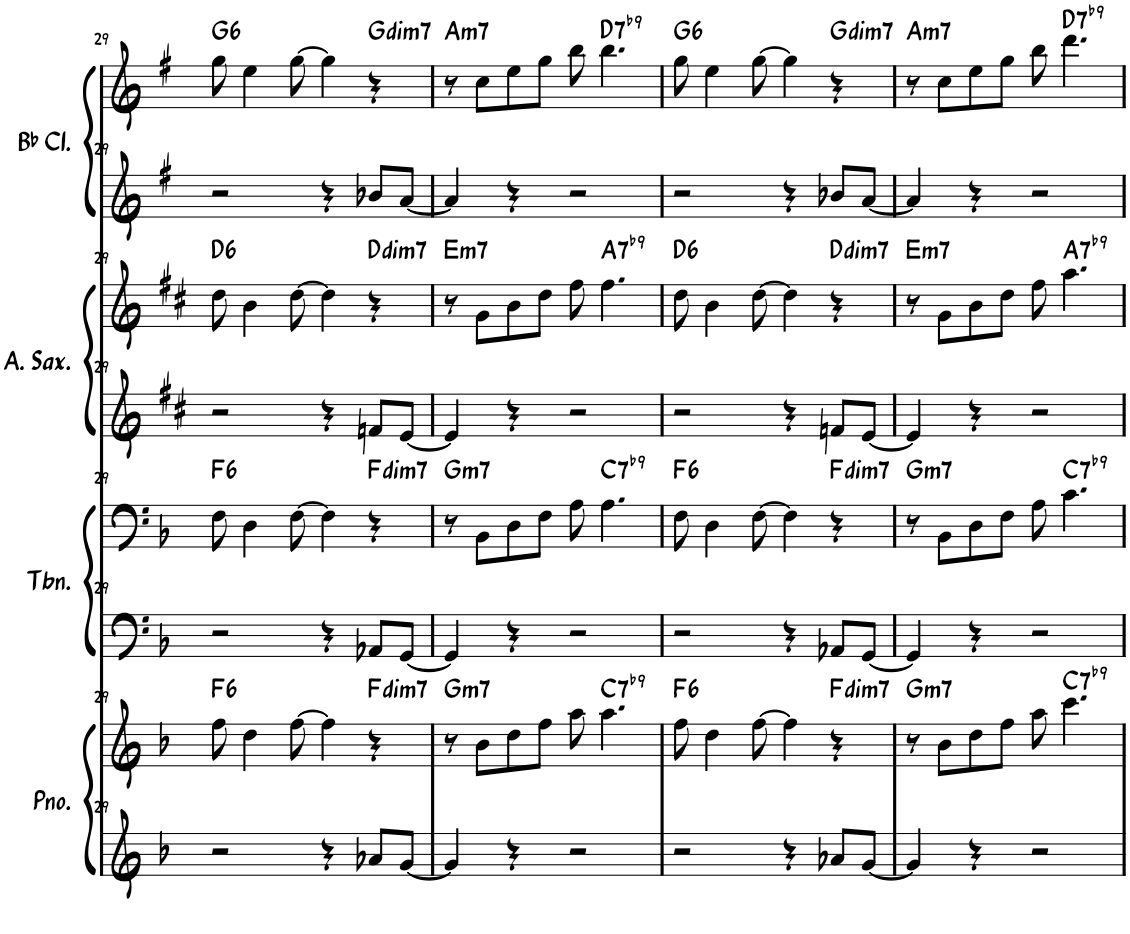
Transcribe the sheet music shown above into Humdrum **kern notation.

**kern	**kern	**harte	**kern	**kern	**harte	**kern	**kern	**harte	**kern	**kern	**harte
*part4	*part4	*part4	*part3	*part3	*part3	*part2	*part2	*part2	*part1	*part1	*part1
*staff8	*staff7	*	*staff6	*staff5	*	*staff4	*staff3	*	*staff2	*staff1	*
*I"钢琴	*	*	*I"长号	*	*	*I"中音萨克斯	*	*	*I"降B调单簧管	*	*
!!LO:PB:g=z
*clefG2	*clefG2	*	*clefF4	*clefF4	*	*clefG2	*clefG2	*	*clefG2	*clefG2	*
*	*	*	*	*	*	*Trd5c9	*Trd5c9	*	*Trd1c2	*Trd1c2	*
*k[b-]	*k[b-]	*	*k[b-]	*k[b-]	*	*k[f#c#]	*k[f#c#]	*	*k[f#]	*k[f#]	*
*M4/4	*M4/4	*	*M4/4	*M4/4	*	*M4/4	*M4/4	*	*M4/4	*M4/4	*
=29	=29	=29	=29	=29	=29	=29	=29	=29	=29	=29	=29
!	!	!LO:H:kt=6	!	!	!LO:H:kt=6	!	!	!LO:H:kt=6	!	!	!LO:H:kt=6
2r	8ff\	F:maj6	2r	8F\	F:maj6	2r	8dd\	D:maj6	2r	8gg\	G:maj6
.	4dd\	.	.	4D\	.	.	4b\	.	.	4ee\	.
.	[8ff\	.	.	[8F\	.	.	[8dd\	.	.	[8gg\	.
4r	4ff\]	.	4r	4F\]	.	4r	4dd\]	.	4r	4gg\]	.
!	!	!LO:H:kt=dim7	!	!	!LO:H:kt=dim7	!	!	!LO:H:kt=dim7	!	!	!LO:H:kt=dim7
8a-X/L	4r	F:dim7	8AA-X/L	4r	F:dim7	8fn/L	4r	D:dim7	8b-X/L	4r	G:dim7
[8g/J	.	.	[8GG/J	.	.	[8e/J	.	.	[8a/J	.	.
=30	=30	=30	=30	=30	=30	=30	=30	=30	=30	=30	=30
!	!	!LO:H:kt=m7	!	!	!LO:H:kt=m7	!	!	!LO:H:kt=m7	!	!	!LO:H:kt=m7
4g/]	8r	G:min7	4GG/]	8r	G:min7	4e/]	8r	E:min7	4a/]	8r	A:min7
.	8b-\L	.	.	8BB-\L	.	.	8g\L	.	.	8cc\L	.
4r	8dd\	.	4r	8D\	.	4r	8b\	.	4r	8ee\	.
.	8ff\J	.	.	8F\J	.	.	8dd\J	.	.	8gg\J	.
2r	8aa\	.	2r	8A\	.	2r	8ff#\	.	2r	8bbn\	.
!	!	!LO:H:kt=7	!	!	!LO:H:kt=7	!	!	!LO:H:kt=7	!	!	!LO:H:kt=7
.	4.aa\	C:7(b9)	.	4.A\	C:7(b9)	.	4.ff#\	A:7(b9)	.	4.bb\	D:7(b9)
=31	=31	=31	=31	=31	=31	=31	=31	=31	=31	=31	=31
!	!	!LO:H:kt=6	!	!	!LO:H:kt=6	!	!	!LO:H:kt=6	!	!	!LO:H:kt=6
2r	8ff\	F:maj6	2r	8F\	F:maj6	2r	8dd\	D:maj6	2r	8gg\	G:maj6
.	4dd\	.	.	4D\	.	.	4b\	.	.	4ee\	.
.	[8ff\	.	.	[8F\	.	.	[8dd\	.	.	[8gg\	.
4r	4ff\]	.	4r	4F\]	.	4r	4dd\]	.	4r	4gg\]	.
!	!	!LO:H:kt=dim7	!	!	!LO:H:kt=dim7	!	!	!LO:H:kt=dim7	!	!	!LO:H:kt=dim7
8a-X/L	4r	F:dim7	8AA-X/L	4r	F:dim7	8fn/L	4r	D:dim7	8b-X/L	4r	G:dim7
[8g/J	.	.	[8GG/J	.	.	[8e/J	.	.	[8a/J	.	.
=32	=32	=32	=32	=32	=32	=32	=32	=32	=32	=32	=32
!	!	!LO:H:kt=m7	!	!	!LO:H:kt=m7	!	!	!LO:H:kt=m7	!	!	!LO:H:kt=m7
4g/]	8r	G:min7	4GG/]	8r	G:min7	4e/]	8r	E:min7	4a/]	8r	A:min7
.	8b-\L	.	.	8BB-\L	.	.	8g\L	.	.	8cc\L	.
4r	8dd\	.	4r	8D\	.	4r	8b\	.	4r	8ee\	.
.	8ff\J	.	.	8F\J	.	.	8dd\J	.	.	8gg\J	.
2r	8aa\	.	2r	8A\	.	2r	8ff#\	.	2r	8bbn\	.
!	!	!LO:H:kt=7	!	!	!LO:H:kt=7	!	!	!LO:H:kt=7	!	!	!LO:H:kt=7
.	4.ccc\	C:7(b9)	.	4.c\	C:7(b9)	.	4.aa\	A:7(b9)	.	4.ddd\	D:7(b9)
=	=	=	=	=	=	=	=	=	=	=	=
*-	*-	*-	*-	*-	*-	*-	*-	*-	*-	*-	*-
